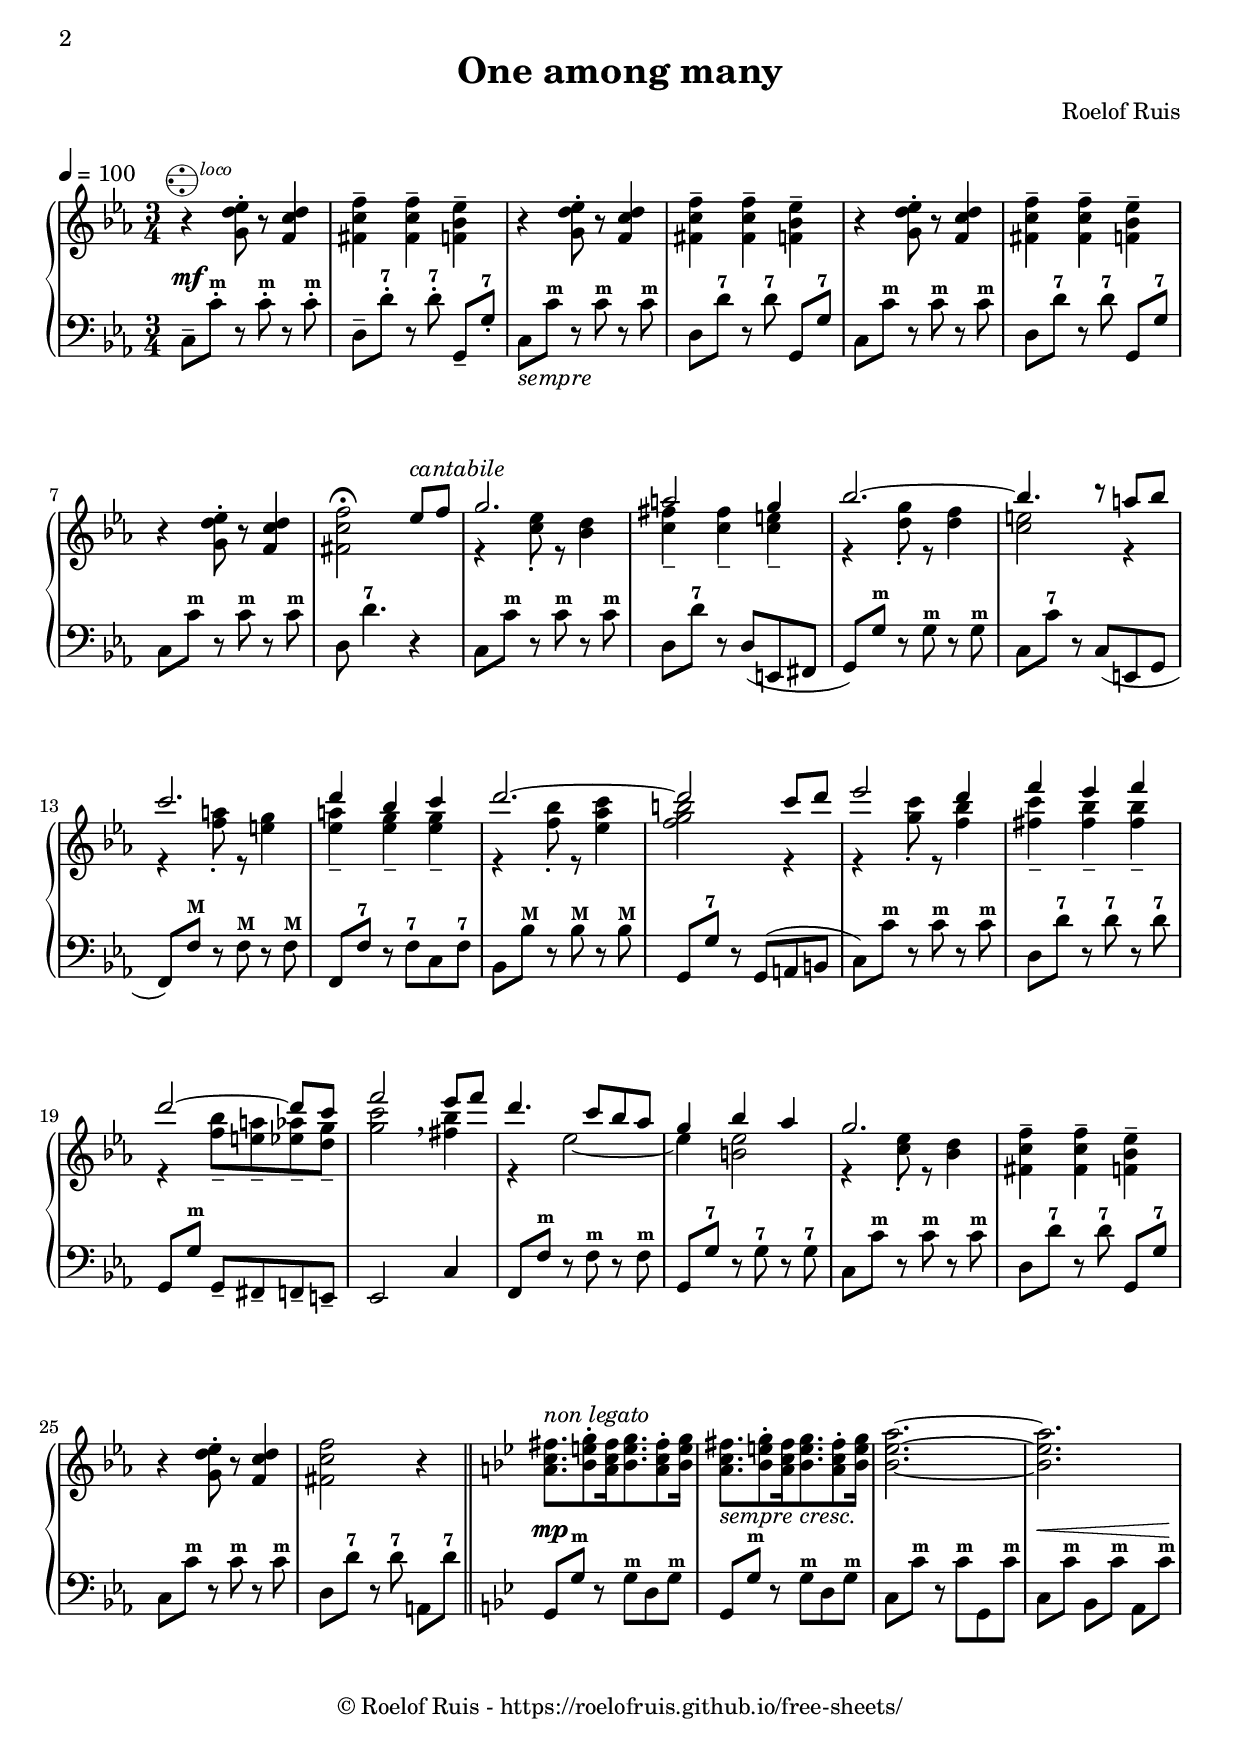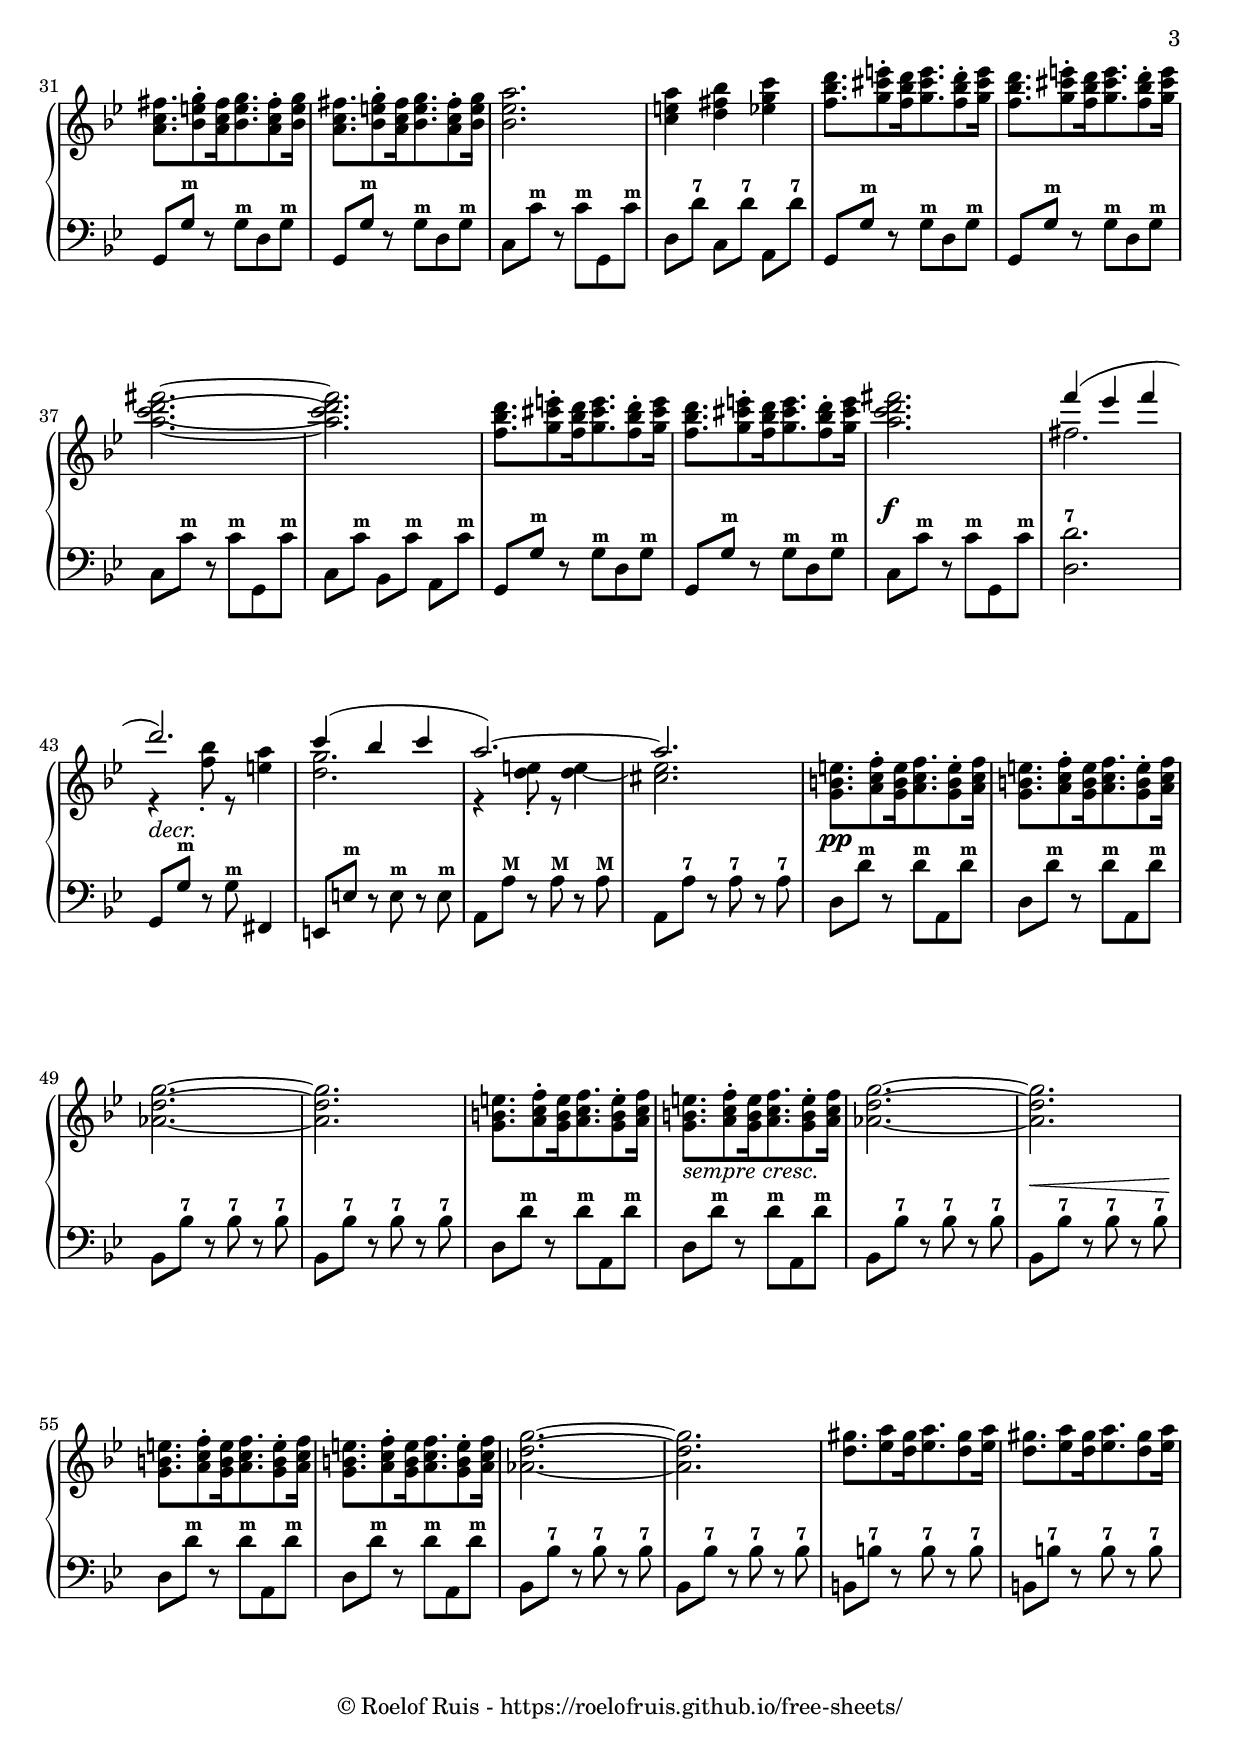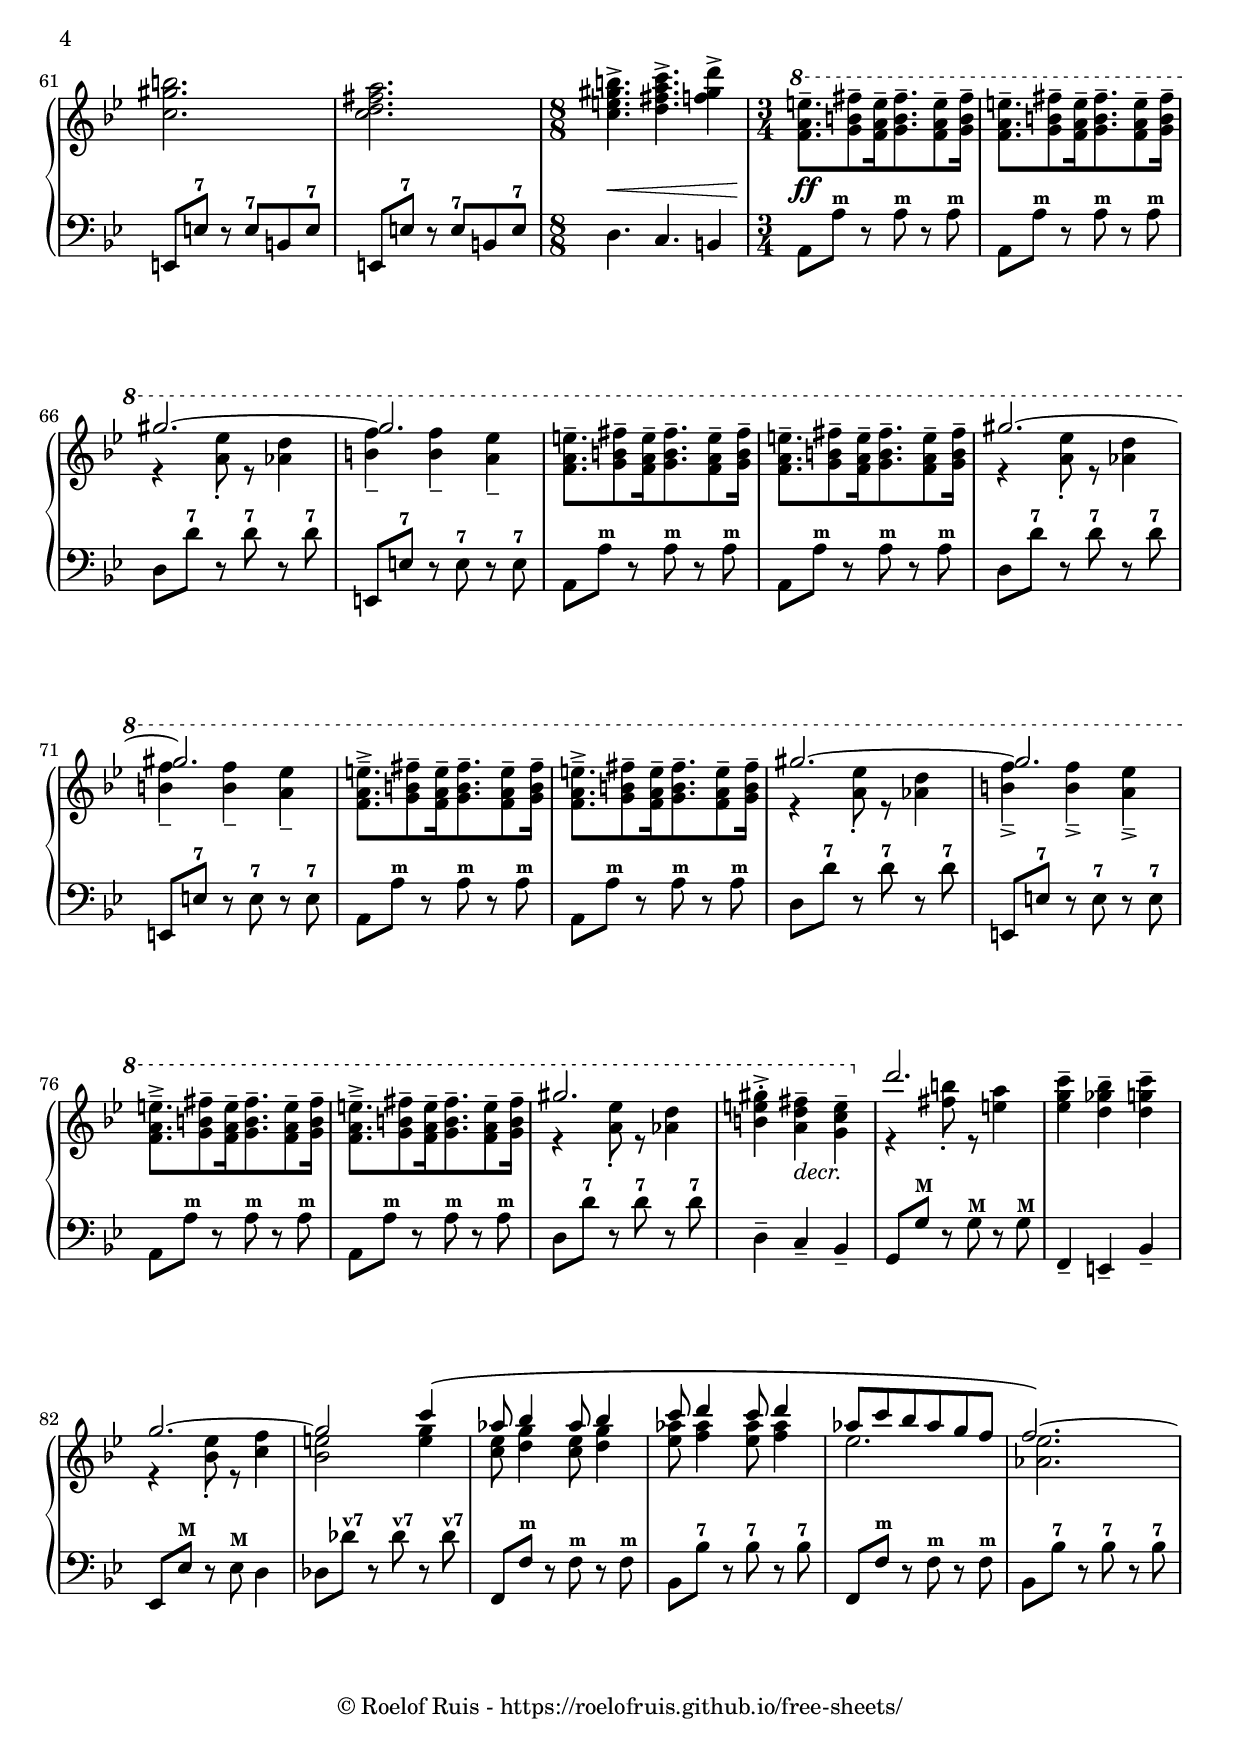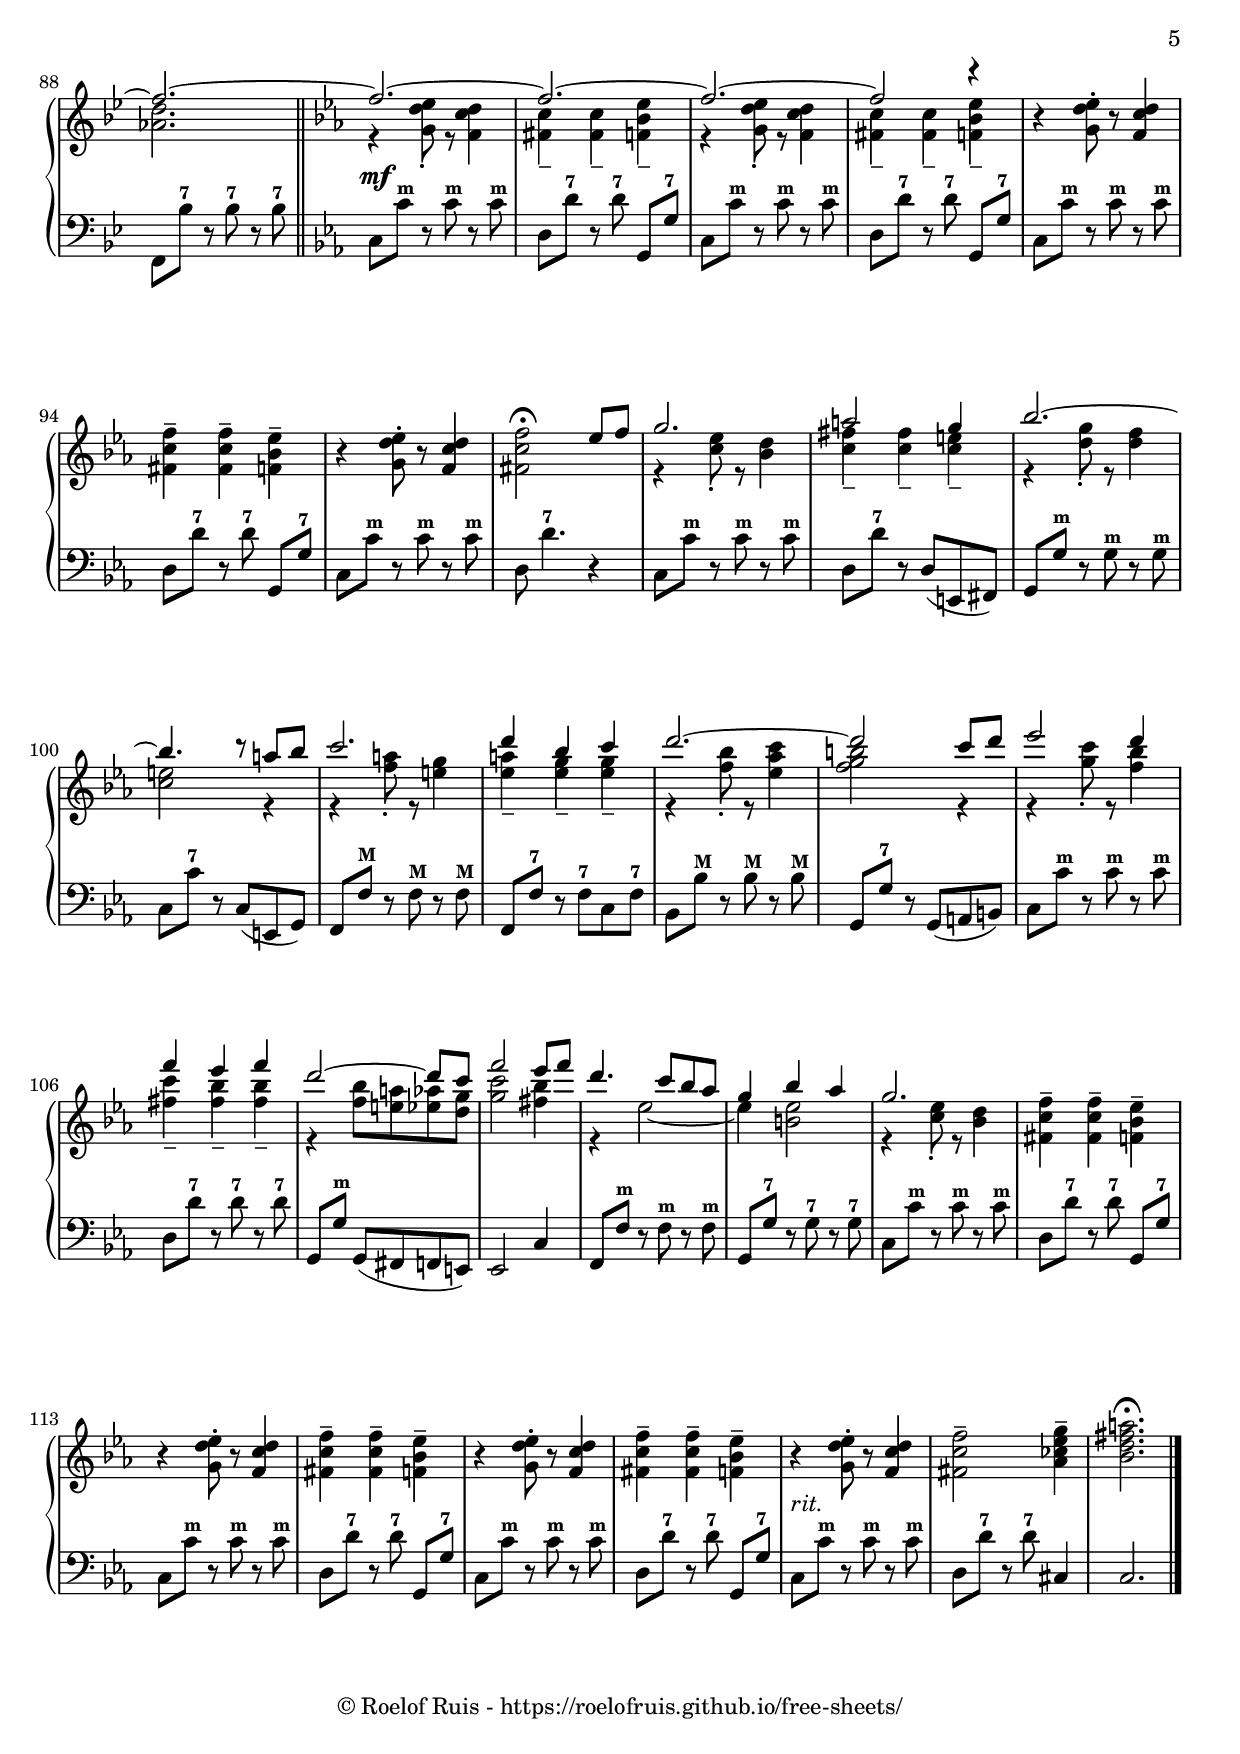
\version "2.20.0"

\include "../shared_includes.ly"
\version "2.20.0"

% ---- Bellows ----
out = ^\markup { \musicglyph #"accordion.pull" }
in = ^\markup { \musicglyph #"accordion.push" }

outsub = _\markup { \musicglyph #"accordion.pull" }
insub = _\markup { \musicglyph #"accordion.push" }

% ---- Basses ----
mj = ^\markup { \bold \magnify #0.8 { \roman M } }
mn = ^\markup { \bold \magnify #0.8 { \roman m } }
spt = ^\markup { \bold \magnify #0.8 { \roman 7 } }
vsp = ^\markup { \bold \magnify #0.8 { \roman v7 } }

bbass = _\markup {\box {\bold{BB}}}
sbass = _\markup {\box {\bold{SB}}}

% ---- Registers ----

eightva = \markup {\italic \translate #'(1.8 . 0) \raise #2 \magnify #0.8 {"8va"}}
loco    = \markup {\italic \translate #'(1.8 . 0) \raise #2 \magnify #0.8 {"loco"}}

dot = \markup {
  \musicglyph #"accordion.dot"
}

freebass = \markup {
  \musicglyph #"accordion.freebass"
}

discant = \markup {
  \musicglyph #"accordion.discant"
}

fbregz = ^\markup {
  \whiteout
  \combine
  \freebass
  \raise #0.5 \dot
}

fbrega = ^\markup {
  \whiteout
  \combine
  \freebass
  \raise #1.5 \dot
}

regz = ^\markup {
  \whiteout
  \combine
  \discant
  \raise #0.5 \dot
}

regez = ^\markup {
  \whiteout
  \combine
  \discant
    \combine
    \raise #0.5 \dot
    \eightva
}

rega = ^\markup {
  \whiteout
  \combine
  \discant
  \raise #1.5 \dot
}

regac = ^\markup {
  \whiteout
  \combine
  \discant
  \translate #'(-1 . 0) \raise #1.5 \dot
}

regzdba = ^\markup {
  \whiteout
  \combine
  \discant
  \combine
    \raise #0.5 \dot
    \combine
      \raise #1.5 \dot
      \translate #'(-1 . 0) \raise #1.5 \dot
}

regdbav = ^\markup {
  \whiteout
  \combine
  \discant
  \combine
    \raise #2.5 \dot
    \combine
      \raise #1.5 \dot
      \translate #'(-1 . 0) \raise #1.5 \dot
}

regav = ^\markup {
  \whiteout
  \combine
  \discant
  \combine
    \raise #2.5 \dot
    \raise #1.5 \dot
}

regdbaz = ^\markup {
  \whiteout
  \combine
  \discant
  \combine
    \raise #0.5 \dot
    \combine
      \raise #1.5 \dot
      \translate #'(-1 . 0) \raise #1.5 \dot
}

regdba = ^\markup {
  \whiteout
  \combine
  \discant
  \combine
    \raise #1.5 \dot
    \translate #'(-1 . 0) \raise #1.5 \dot
}

regza = ^\markup {
  \whiteout
  \combine
  \discant
  \combine
    \raise #0.5 \dot
    \raise #1.5 \dot
}

regeza = ^\markup {
  \whiteout
  \combine
  \discant
  \combine
    \raise #0.5 \dot
    \combine
      \raise #1.5 \dot
      \eightva
}

regzv = ^\markup {
  \whiteout
  \combine
  \discant
  \combine
    \raise #0.5 \dot
    \raise #2.5 \dot
}

regzav = ^\markup {
  \whiteout
  \combine
  \discant
  \combine
    \raise #2.5 \dot
    \combine
      \raise #1.5 \dot
      \raise #0.5 \dot
}

regezv = ^\markup {
  \whiteout
  \combine
  \discant
  \combine
    \raise #0.5 \dot
    \combine
      \raise #2.5 \dot
      \eightva
}

regzacv = ^\markup {
  \whiteout
  \combine
  \discant
  \combine
    \raise #2.5 \dot
    \combine
      \translate #'(-1 . 0) \raise #1.5 \dot
      \raise #0.5 \dot
}

regzacvl = ^\markup {
  \whiteout
  \combine
  \discant
  \combine
    \raise #2.5 \dot
    \combine
      \translate #'(-1 . 0) \raise #1.5 \dot
      \combine
        \raise # 0.5 \dot
        \loco
}

regzdbav = ^\markup {
  \whiteout
  \combine
  \discant
  \combine
    \raise #2.5 \dot
    \combine
      \raise #1.5 \dot
      \combine
      \translate #'(-1 . 0) \raise #1.5 \dot
      \raise #0.5 \dot
}









% ---- Other functionality ----

simile = \markup "simile"
subp = _\markup{ \italic sub \dynamic p }


staffAccordionRight = {
  \numericTimeSignature
  \key c \minor
  \clef treble
  \once \override Score.MetronomeMark #'X-offset = #0
  \tempo 4 = 100
  \time 3/4
  \relative c'' {
    r4^\regzacvl <es d g,>8-. r <d c f,>4 |
    <f c fis,>-- <f c fis,>-- <es bes f>-- |
    r4 <es d g,>8-. r <d c f,>4 |
    <f c fis,>-- <f c fis,>-- <es bes f>-- |
    r4 <es d g,>8-. r <d c f,>4 |
    <f c fis,>-- <f c fis,>-- <es bes f>-- |
    r4 <es d g,>8-. r <d c f,>4 |
    << {
      s2 es8^\markup {\italic "cantabile"} f |
      g2. |
      a2 g4 |
      bes2.~ |
      bes4. r8 a8 bes |
      c2. |
      d4 bes c |
      d2.~ |
      d2 c8 d |
      es2 d4 |
      f4 es f |
      d2~ d8 c |
      f2 \breathe es8 f |
      d4. c8 bes as |
      g4 bes as |
      g2. |
    } \\ { 
      <f c fis,>2^\fermata  s4 |
      r4 <es c>8-. r8 <d bes>4 |
      <fis c>4-- <fis c>-- <e c>-- |
      r4 <g d>8-. r8 <f d>4 |
      <e c>2 r4 |
      r4 <a f>8-. r8 <g e>4 |
      <a es>4-- <g es>-- <g es>-- |
      r4 <bes f>8-. r8 <c as es>4 |
      <b g f>2 r4 |
      r4 <c g>8-. r8 <bes f>4 |
      <c fis,>4-- <bes fis>-- <bes fis>-- |
      r4 <bes f>8-- <a e>-- <as es>-- <g d>-- |
      <c g>2  <bes fis>4 |
      r4 es,2~ |
      es4 <es b>2
      r4 <es c>8-. r8 <d bes>4 |  
    } >>
    
    <f c fis,>-- <f c fis,>-- <es bes f>-- |
    r4 <es d g,>8-. r <d c f,>4 |
    <f c fis,>2 r4 |
    
    \bar "||"
    \key g \minor
    
    <fis c a>8.^\markup {\italic "non legato"} <g e bes>8-. <fis c a>16 <g e bes>8. <fis c a>8-. <g e bes>16 |
    <fis c a>8. <g e bes>8-. <fis c a>16 <g e bes>8. <fis c a>8-. <g e bes>16 |
    <a~ es~ bes~>2. |
    <a es bes>2. |
    <fis c a>8. <g e bes>8-. <fis c a>16 <g e bes>8. <fis c a>8-. <g e bes>16 |
    <fis c a>8. <g e bes>8-. <fis c a>16 <g e bes>8. <fis c a>8-. <g e bes>16 |
    <a es bes>2. |
    <a e c>4 <bes fis d> <c g es> |
    
    <d bes f>8. <e cis g>8-. <d bes f>16 <e cis g>8. <d bes f>8-. <e cis g>16 |
    <d bes f>8. <e cis g>8-. <d bes f>16 <e cis g>8. <d bes f>8-. <e cis g>16 |
    <fis~ d~ c~ a~>2. |
    <fis d c a>2. |
    <d bes f>8. <e cis g>8-. <d bes f>16 <e cis g>8. <d bes f>8-. <e cis g>16 |
    <d bes f>8. <e cis g>8-. <d bes f>16 <e cis g>8. <d bes f>8-. <e cis g>16 |
    <fis d c a>2. |
    << {
      f4( es f |
      d2.) |
      c4( bes c |
      a2.)~ |
      a2. |
    } \\ {
      fis2. |
      r4 <bes f>8-. r8 <a e>4 |
      <g d>2. |
      r4 <e d>8-. r8 <e~ d>4 |
      <e cis>2. |
    } >>
    
    <e b g>8. <f c a>8-. <e b g>16 <f c a>8. <e b g>8-. <f c a>16 |
    <e b g>8. <f c a>8-. <e b g>16 <f c a>8. <e b g>8-. <f c a>16 |
    <g~ d~ as~>2. |
    <g d as>2. |
    <e b g>8. <f c a>8-. <e b g>16 <f c a>8. <e b g>8-. <f c a>16 |
    <e b g>8. <f c a>8-. <e b g>16 <f c a>8. <e b g>8-. <f c a>16 |
    <g~ d~ as~>2. |
    <g d as>2. |
    <e b g>8. <f c a>8-. <e b g>16 <f c a>8. <e b g>8-. <f c a>16 |
    <e b g>8. <f c a>8-. <e b g>16 <f c a>8. <e b g>8-. <f c a>16 |
    <g~ d~ as~>2. |
    <g d as>2. |
    <gis d>8. <a es>8 <gis d>16 <a es>8. <gis d>8 <a es>16 |
    <gis d>8. <a es>8 <gis d>16 <a es>8. <gis d>8 <a es>16 |
    <b gis c,>2. |
    <a fis d c>2. |

    \time 8/8
    <b gis e c>4.-> <c a fis d>-> <d gis, f>4-> |
    
    \time 3/4
    \ottava #1
    <e a, f>8.-- <fis b, g>8-- <e a, f>16-- <fis b, g>8.-- <e a, f>8-- <fis b, g>16-- |
    <e a, f>8.-- <fis b, g>8-- <e a, f>16-- <fis b, g>8.-- <e a, f>8-- <fis b, g>16-- |
    << {
      gis2.~
      gis2. |
    } \\ {
      r4 <es a,>8-. r8 <d as>4 |
      <f b,>4-- <f b,>-- <es a,>-- |
    } >>
    <e a, f>8.-- <fis b, g>8-- <e a, f>16-- <fis b, g>8.-- <e a, f>8-- <fis b, g>16-- |
    <e a, f>8.-- <fis b, g>8-- <e a, f>16-- <fis b, g>8.-- <e a, f>8-- <fis b, g>16-- |
    << {
      gis2.~
      gis2. |
    } \\ {
      r4 <es a,>8-. r8 <d as>4 |
      <f b,>4-- <f b,>-- <es a,>-- |
    } >>
    <e a, f>8.---> <fis b, g>8-- <e a, f>16-- <fis b, g>8.-- <e a, f>8-- <fis b, g>16-- |
    <e a, f>8.---> <fis b, g>8-- <e a, f>16-- <fis b, g>8.-- <e a, f>8-- <fis b, g>16-- |
    << {
      gis2.~
      gis2. |
    } \\ {
      r4 <es a,>8-. r8 <d as>4 |
      <f b,>4---> <f b,>---> <es a,>---> |
    } >>
    <e a, f>8.---> <fis b, g>8-- <e a, f>16-- <fis b, g>8.-- <e a, f>8-- <fis b, g>16-- |
    <e a, f>8.---> <fis b, g>8-- <e a, f>16-- <fis b, g>8.-- <e a, f>8-- <fis b, g>16-- |
    << {
      gis2.
    } \\ {
      r4 <es a,>8-. r8 <d as>4 |
    } >>
    <gis e b>4-.-> <fis d a>-- <e c g>-- |
    \ottava #0
    << { d2. } \\ { r4 <b fis>8-. r8 <a e>4 | } >>
    <c g es>4-- <bes ges d>-- <c g d>-- |
    << { 
      g2.~ |
      g2 c4\( |
      as8 bes4 as8 bes4 |
      c8 d4 c8 d4 |
      as8 c bes as g f |
      f2.\)~ |
      f2.~ |
    } \\ {
      r4 <es bes>8-. r8 <f c>4 |
      <e bes>2 <g e>4 |
      <es c>8 <g d>4 <es c>8 <g d>4 |
      <as es>8 <as f>4 <as es>8 <as f>4 |
      es2. |
      <es as,>2. |
      <d as>2. |
    } >>
    
    \bar "||"
    \key c \minor

    << {
      f2.~ |
      f2.~ |
      f2.~ |
      f2 r4 |
    } \\ {
      r4 <es d g,>8-. r8 <d c f,>4 |
      <c fis,>4-- <c fis,>-- <es bes f>-- |
      r4 <es d g,>8-. r8 <d c f,>4 |
      <c fis,>4-- <c fis,>4-- <es bes f>--
    } >>
    r4 <es d g,>8-. r <d c f,>4 |
    <f c fis,>-- <f c fis,>-- <es bes f>-- |
    r4 <es d g,>8-. r <d c f,>4 |
    << {
      s2 es8 f |
      g2. |
      a2 g4 |
      bes2.~ |
      bes4. r8 a8 bes |
      c2. |
      d4 bes c |
      d2.~ |
      d2 c8 d |
      es2 d4 |
      f4 es f |
      d2~ d8 c |
      f2 es8 f |
      d4. c8 bes as |
      g4 bes as |
      g2. |
    } \\ { 
      <f c fis,>2^\fermata  s4 |
      r4 <es c>8-. r8 <d bes>4 |
      <fis c>4-- <fis c>-- <e c>-- |
      r4 <g d>8-. r8 <f d>4 |
      <e c>2 r4 |
      r4 <a f>8-. r8 <g e>4 |
      <a es>4-- <g es>-- <g es>-- |
      r4 <bes f>8-. r8 <c as es>4 |
      <b g f>2 r4 |
      r4 <c g>8-. r8 <bes f>4 |
      <c fis,>4-- <bes fis>-- <bes fis>-- |
      r4 <bes f>8 <a e> <as es> <g d> |
      <c g>2 <bes fis>4 |
      r4 es,2~ |
      es4 <es b>2
      r4 <es c>8-. r8 <d bes>4 |  
    } >>
    
    <f c fis,>-- <f c fis,>-- <es bes f>-- |
    r4 <es d g,>8-. r <d c f,>4 |
    <f c fis,>-- <f c fis,>-- <es bes f>-- |
    r4 <es d g,>8-. r <d c f,>4 |
    <f c fis,>-- <f c fis,>-- <es bes f>-- |
    r4 <es d g,>8-. r <d c f,>4 |
    <f c fis,>2-- <g es ces as>4-- |
    <a fis d bes>2.\fermata |
    
  }
}

staffAccordionLeft = {
  \numericTimeSignature
  \key c \minor
  \clef bass
  \time 3/4
  c8-- c'-.\mn r8 c'-.\mn r8 c'-.\mn |
  d8-- d'-.\spt r8 d'-.\spt g,--[ g-.]\spt |
  c8_\markup {\italic "sempre"} c'\mn r8 c'\mn r8 c'\mn |
  d8 d'\spt r8 d'\spt g,[ g]\spt |
  c8 c'\mn r8 c'\mn r8 c'\mn |
  d8 d'\spt r8 d'\spt g,[ g]\spt |
  c8 c'\mn r8 c'\mn r8 c'\mn |
  d8 d'4.\spt r4 |
  
  c8 c'\mn r8 c'\mn r8 c'\mn |
  d8 d'\spt r8 d8( e, fis, |
  g,8) g\mn r8 g\mn  r8 g\mn |
  c8 c'\spt r8 c[( e, g,] |
  f,8) f\mj r8 f\mj r8 f\mj |
  f,8 f\spt r8 f\spt c8 f\spt |
  bes, bes\mj r8 bes\mj r8 bes\mj |
  g,8 g\spt r8 g,( a, b, |
  c8) c'\mn r8 c'\mn r8 c'\mn |
  d d'\spt r8 d'\spt r8 d'\spt |
  g,8[ g]\mn g,-- fis,-- f,-- e,-- |
  es,2 c4 |
  f,8 f\mn r8 f\mn r8 f\mn |
  g,8 g\spt r8 g\spt r8 g\spt |
  c8 c'\mn r8 c'\mn r8 c'\mn |
  d8 d'\spt r8 d'\spt g,[ g]\spt |
  c8 c'\mn r8 c'\mn r8 c'\mn |
  d8 d'\spt r8 d'\spt a,[ d']\spt |

  \bar "||"
  \key g \minor
  
  g,8 g\mn r8 g\mn d g\mn |
  g,8 g\mn r8 g\mn d g\mn |
  c8 c'\mn r8 c'\mn g, c'\mn |
  c8[ c']\mn bes,[ c']\mn a,[ c']\mn |
  g,8 g\mn r8 g\mn d g\mn |
  g,8 g\mn r8 g\mn d g\mn |
  c8 c'\mn r8 c'\mn g, c'\mn |
  d8[ d']\spt c[ d']\spt a,[ d']\spt
  g,8 g\mn r8 g\mn d g\mn |
  g,8 g\mn r8 g\mn d g\mn |
  c8 c'\mn r8 c'\mn g, c'\mn |
  c8[ c']\mn bes,[ c']\mn a,[ c']\mn |
  g,8 g\mn r8 g\mn d g\mn |
  g,8 g\mn r8 g\mn d g\mn |
  c8 c'\mn r8 c'\mn g, c'\mn |
  <d d'>2.\spt |
  g,8 g\mn r8 g\mn fis,4 |
  e,8 e\mn r8 e\mn r8 e\mn |
  a, a\mj r8 a\mj r8 a\mj |
  a, a\spt r8 a\spt r8 a\spt |

  d8 d'\mn r8 d'\mn a, d'\mn |
  d8 d'\mn r8 d'\mn a, d'\mn |
  bes, bes\spt r8 bes\spt r8 bes\spt |
  bes, bes\spt r8 bes\spt r8 bes\spt |
  d8 d'\mn r8 d'\mn a, d'\mn |
  d8 d'\mn r8 d'\mn a, d'\mn |
  bes, bes\spt r8 bes\spt r8 bes\spt |
  bes, bes\spt r8 bes\spt r8 bes\spt |
  d8 d'\mn r8 d'\mn a, d'\mn |
  d8 d'\mn r8 d'\mn a, d'\mn |
  bes, bes\spt r8 bes\spt r8 bes\spt |
  bes, bes\spt r8 bes\spt r8 bes\spt |
  b, b\spt r8 b\spt r8 b\spt |
  b, b\spt r8 b\spt r8 b\spt |
  e, e\spt r8 e\spt b, e\spt |
  e, e\spt r8 e\spt b, e\spt |
  
  \time 8/8
  d4. c b,4 |
  
  \time 3/4
  a,8 a\mn r8 a\mn r8 a\mn |
  a, a\mn r8 a\mn r8 a\mn |
  d8 d'\spt r8 d'\spt r8 d'\spt |
  e,8 e\spt r8 e\spt r8 e\spt |
  a,8 a\mn r8 a\mn r8 a\mn |
  a, a\mn r8 a\mn r8 a\mn |
  d8 d'\spt r8 d'\spt r8 d'\spt |
  e,8 e\spt r8 e\spt r8 e\spt |
  a,8 a\mn r8 a\mn r8 a\mn |
  a, a\mn r8 a\mn r8 a\mn |
  d8 d'\spt r8 d'\spt r8 d'\spt |
  e,8 e\spt r8 e\spt r8 e\spt |
  a,8 a\mn r8 a\mn r8 a\mn |
  a, a\mn r8 a\mn r8 a\mn |
  d8 d'\spt r8 d'\spt r8 d'\spt |
  d4-- c-- bes,-- |
  g,8 g\mj r8 g\mj r8 g\mj |
  f,4-- e,-- bes,-- |
  es,8 es\mj r8 es\mj d4 |
  des8 des'\vsp r8 des'\vsp r8 des'\vsp |
  f,8 f\mn r8 f\mn r8 f\mn |
  bes, bes\spt r8 bes\spt r8 bes\spt |
  f,8 f\mn r8 f\mn r8 f\mn |
  bes, bes\spt r8 bes\spt r8 bes\spt |
  f, bes\spt r8 bes\spt r8 bes\spt |

  \bar "||"
  \key c \minor

  c8 c'\mn r8 c'\mn r8 c'\mn |
  d8 d'\spt r8 d'\spt g,[ g]\spt |
  c8 c'\mn r8 c'\mn r8 c'\mn |
  d8 d'\spt r8 d'\spt g,[ g]\spt |
  c8 c'\mn r8 c'\mn r8 c'\mn |
  d8 d'\spt r8 d'\spt g,[ g]\spt |
  c8 c'\mn r8 c'\mn r8 c'\mn |
  d8 d'4.\spt r4 |
  c8 c'\mn r8 c'\mn r8 c'\mn |
  d8 d'\spt r8 d8( e, fis,) |
  g,8 g\mn r8 g\mn  r8 g\mn |
  c8 c'\spt r8 c[( e, g,]) |
  f,8 f\mj r8 f\mj r8 f\mj |
  f,8 f\spt r8 f\spt c8 f\spt |
  bes, bes\mj r8 bes\mj r8 bes\mj |
  g,8 g\spt r8 g,( a, b,) |
  c8 c'\mn r8 c'\mn r8 c'\mn |
  d d'\spt r8 d'\spt r8 d'\spt |
  g,8[ g]\mn g,( fis, f, e,) |
  es,2 c4 |
  f,8 f\mn r8 f\mn r8 f\mn |
  g,8 g\spt r8 g\spt r8 g\spt |
  c8 c'\mn r8 c'\mn r8 c'\mn |
  d8 d'\spt r8 d'\spt g,[ g]\spt |
  c8 c'\mn r8 c'\mn r8 c'\mn |
  d8 d'\spt r8 d'\spt g,[ g]\spt |
  c8 c'\mn r8 c'\mn r8 c'\mn |
  d8 d'\spt r8 d'\spt g,[ g]\spt |
  c8 c'\mn r8 c'\mn r8 c'\mn |
  d8 d'\spt r8 d'\spt cis4 |
  c2. |
  \bar "|."

}

dynamicsStaff = \new Dynamics {
  \time 3/4
  s2.\mf s2. s2. s2. s2. s2. s2. s2. |
  s2. s2. s2. s2. s2. s2. s2. s2. |
  s2. s2. s2. s2. s2. s2. s2. s2. s2. s2. |
  s2.\mp s2.^\markup {\italic "sempre cresc."}
  s2. s2.\< s2.\! s2. s2. s2. s2. s2. |
  s2. s2. s2. s2. s2.\f s2. s2.^\markup {\italic "decr."} s2.|
  s2. s2. |
  s2.\pp s2. s2. s2. s2. s2.^\markup{\italic "sempre cresc."} s2. s2.\< |
  s2.\! s2. s2. s2. s2. s2. s2. s2.
  \time 8/8
  s1\< |
  \time 3/4
  s2.\ff s2. s2. s2. |
  s2. s2. s2. s2. |
  s2. s2. s2. s2. |
  s2. s2. s2. s4 s2^\markup{\italic "decr."} |
  s2. s2. s2. s2. s2. s2. s2. s2. s2. |
  s2.\mf s2. s2. s2. s2. s2. s2. s2. |
  s2. s2. s2. s2. s2. s2. s2. s2. |
  s2. s2. s2. s2. s2. s2. s2. s2. |
  s2. s2. s2. s2. s2.^\markup{\italic "rit."} s2. s2. |
  
}

\book {

  \header {
    title = "One among many"
    composer = "Roelof Ruis"
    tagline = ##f
    instrumentName = "Accordion Solo"
    year = "2016"
    description = "A jazz piece starting with a soothing melody and slowly evolving central part. I tried to combine the left and right hands to create an interesting rythmic movement."
    info = "For standard bass - Difficulty: Hard"
    permission = "Licensed under the Creative Commons Attribution-NoDerivatives 4.0 International License."
    projecturl = \githuburl
    version = "January 2021"
  }

  \paper {
    max-systems-per-page = 5
    min-systems-per-page = 5
    indent = 0.0
    ragged-last-bottom = ##f
    print-all-headers = ##t
    
    system-system-spacing = #'(
      (basic-distance . 8)
      (minimum-distance . 8)
      (padding . 5)
      (stretchability . 30)
    )
    
    bookTitleMarkup = \markup {
      \column {
        \vspace #3
        \fill-line { \fontsize #8 \fromproperty #'header:title }
        \vspace #2
        \fill-line { \fontsize #6 \italic \fromproperty #'header:composer }
        \vspace #.5
        \fill-line { \fontsize #2 \fromproperty #'header:year }
        \vspace #3
        \fill-line { \fontsize #4 \fromproperty #'header:instrumentName }
        \vspace #10
        \override #'(line-width . 55)
        \fontsize #1
        \justify-field #'header:description
        \vspace #1
        \fontsize #1
        \justify-field #'header:info
        \vspace #4
        \override #'(line-width . 55)
        \fontsize #1
        \justify-field #'header:permission
        \vspace #1
        \vspace #14
        \justify { \char ##x00A9 Roelof Ruis \concat { " - Version " \fromproperty #'header:version } }
        \typewriter { \fromproperty #'header:projecturl }
      }
    }
    
    oddFooterMarkup = \markup {
      \fill-line {
        \center-column {
          \on-the-fly #part-first-page ""
          \on-the-fly #not-first-page \line { \char ##x00A9 Roelof Ruis - \fromproperty #'header:projecturl }
        }
      }
    }  
  }

  \score {
    \header {
      breakbefore = ##t
    }

    \new PianoStaff <<
    \new Staff = "right" \with {
      midiInstrument = "bright acoustic"
    } \staffAccordionRight
    \dynamicsStaff
    \new Staff = "left" \with {
      midiInstrument = "bright acoustic"
    } \staffAccordionLeft
    >>

    \layout {}
    
    \midi {}
  }
}
